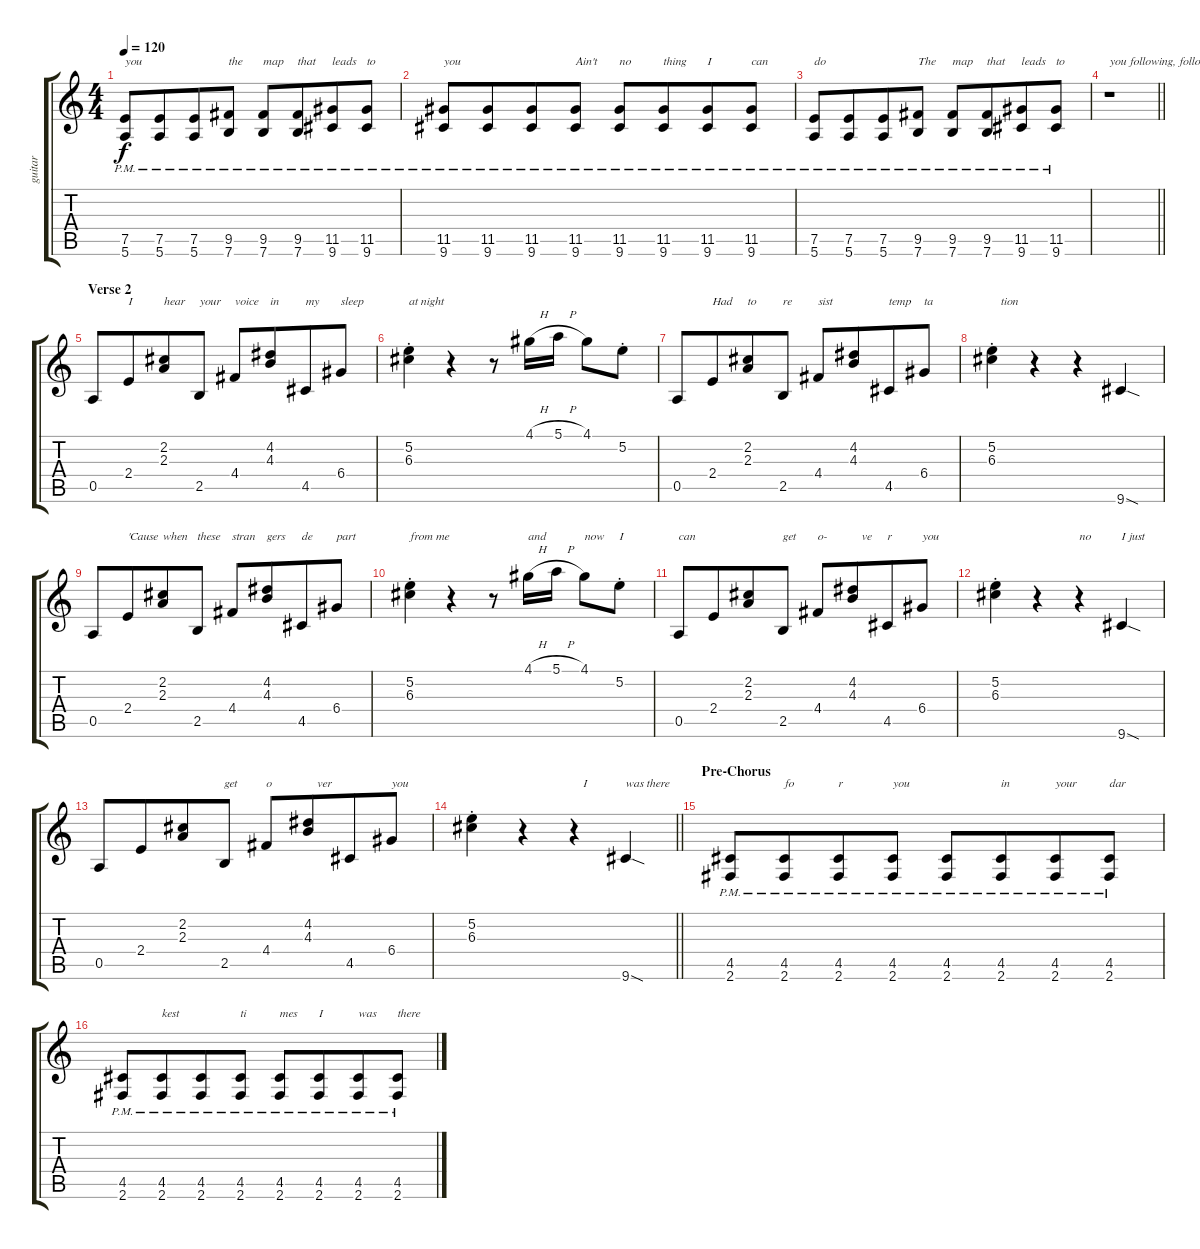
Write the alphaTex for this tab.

\track ("guitar" "guitar") {instrument electricguitarjazz}
\staff {score tabs}
\tuning (E4 B3 G3 D3 A2 E2) {hide}
\ts (4 4)
\tempo 120
\clef g2
\ks c
(7.5{pm} 5.6{pm}).8{txt "you" dy f} (7.5{pm} 5.6{pm}).8{beam merge} (7.5{pm} 5.6{pm}).8 (9.5{pm} 7.6{pm}).8{txt "the"} (9.5{pm} 7.6{pm}).8{txt "map"} (9.5{pm} 7.6{pm}).8{txt "that" beam merge} (11.5{pm} 9.6{pm}).8{txt "leads"} (11.5{pm} 9.6{pm}).8{txt "to"} |
(11.5{pm} 9.6{pm}).8{txt "you"} (11.5{pm} 9.6{pm}).8{beam merge} (11.5{pm} 9.6{pm}).8 (11.5{pm} 9.6{pm}).8{txt "Ain't" beam split} (11.5{pm} 9.6{pm}).8{txt "no"} (11.5{pm} 9.6{pm}).8{txt "thing" beam merge} (11.5{pm} 9.6{pm}).8{txt "I"} (11.5{pm} 9.6{pm}).8{txt "can"} |
(7.5{pm} 5.6{pm}).8{txt "do"} (7.5{pm} 5.6{pm}).8{beam merge} (7.5{pm} 5.6{pm}).8 (9.5{pm} 7.6{pm}).8{txt "The"} (9.5{pm} 7.6{pm}).8{txt "map"} (9.5{pm} 7.6{pm}).8{txt "that" beam merge} (11.5{pm} 9.6{pm}).8{txt "leads"} (11.5{pm} 9.6{pm}).8{txt "to"} |
\barLineRight lightlight
r.1{txt "you following, following, following"} |
\section ("" "Verse 2")
0.5.8 2.4.8{txt "I" beam merge} (2.2 2.3).8{txt "hear"} 2.5.8{txt "your"} 4.4.8{txt "voice"} (4.2 4.3).8{txt "in" beam merge} 4.5.8{txt "my"} 6.4.8{txt "sleep"} |
(5.2{st} 6.3{st}).4{txt "at night"} r.4 r.8 4.1{h}.16 5.1{h}.16 4.1.8 5.2{st}.8 |
0.5.8 2.4.8{txt "Had" beam merge} (2.2 2.3).8{txt "to"} 2.5.8{txt "re"} 4.4.8{txt "sist"} (4.2 4.3).8{beam merge} 4.5.8{txt "temp"} 6.4.8{txt "ta"} |
(5.2{st} 6.3{st}).4{txt "   tion"} r.4 r.4 9.6{sod}.4 |
0.5.8 2.4.8{txt "'Cause" beam merge} (2.2 2.3).8{txt "when"} 2.5.8{txt "these"} 4.4.8{txt "stran"} (4.2 4.3).8{txt "gers" beam merge} 4.5.8{txt "de"} 6.4.8{txt "part"} |
(5.2{st} 6.3{st}).4{txt "from me"} r.4 r.8 4.1{h}.16{txt "and"} 5.1{h}.16 4.1.8{txt "now"} 5.2{st}.8{txt "I"} |
0.5.8{txt "can"} 2.4.8{beam merge} (2.2 2.3).8 2.5.8{txt "get"} 4.4.8{txt "o-"} (4.2 4.3).8{txt "   ve" beam merge} 4.5.8{txt "r"} 6.4.8{txt "you"} |
(5.2{st} 6.3{st}).4 r.4 r.4{txt "no"} 9.6{sod}.4{txt "I just"} |
0.5.8 2.4.8{beam merge} (2.2 2.3).8 2.5.8{txt "get"} 4.4.8{txt "o"} (4.2 4.3).8{txt "   ver" beam merge} 4.5.8 6.4.8{txt "you"} |
\barLineRight lightlight
(5.2{st} 6.3{st}).4 r.4 r.4{txt "   I"} 9.6{sod}.4{txt "was there"} |
\section ("" "Pre-Chorus")
(4.5{pm} 2.6{pm}).8 (4.5{pm} 2.6{pm}).8{txt "fo" beam merge} (4.5{pm} 2.6{pm}).8{txt "r"} (4.5{pm} 2.6{pm}).8{txt "you"} (4.5{pm} 2.6{pm}).8 (4.5{pm} 2.6{pm}).8{txt "in" beam merge} (4.5{pm} 2.6{pm}).8{txt "your"} (4.5{pm} 2.6{pm}).8{txt "dar"} |
(4.5{pm} 2.6{pm}).8 (4.5{pm} 2.6{pm}).8{txt "kest" beam merge} (4.5{pm} 2.6{pm}).8 (4.5{pm} 2.6{pm}).8{txt "ti"} (4.5{pm} 2.6{pm}).8{txt "mes"} (4.5{pm} 2.6{pm}).8{txt "I" beam merge} (4.5{pm} 2.6{pm}).8{txt "was"} (4.5{pm} 2.6{pm}).8{txt "there"}
